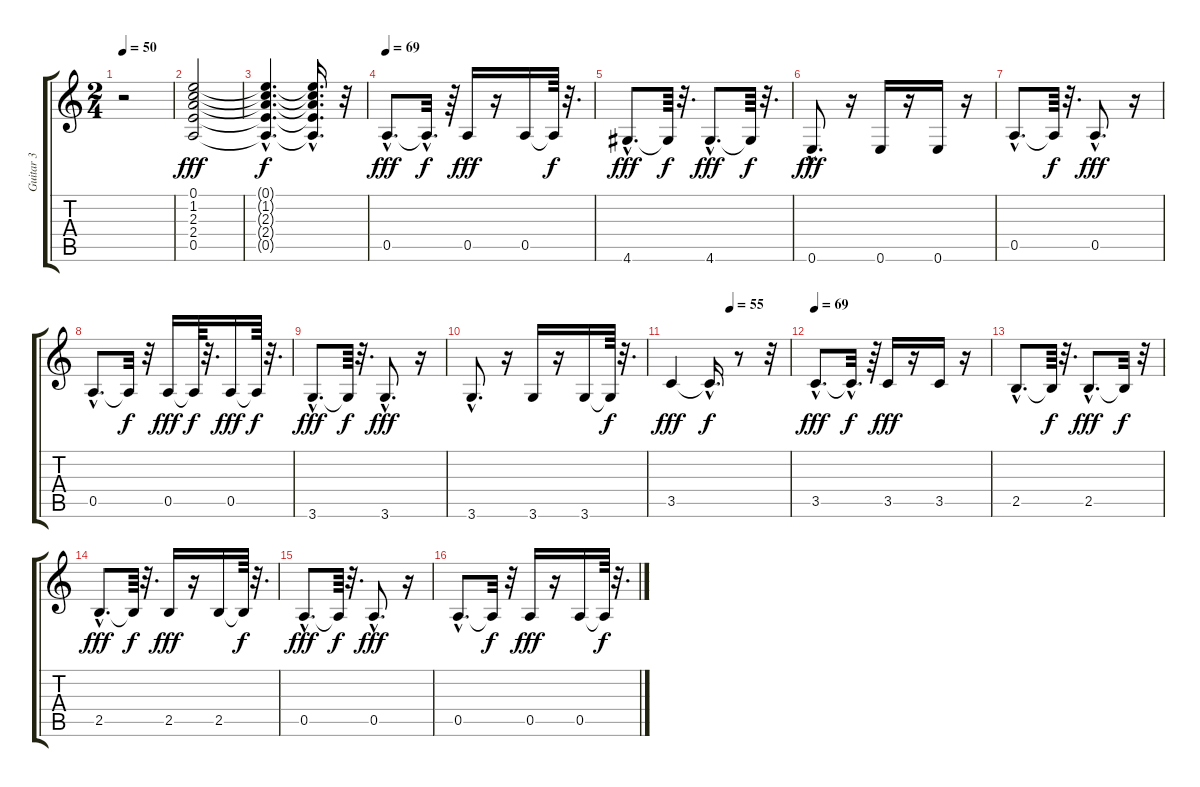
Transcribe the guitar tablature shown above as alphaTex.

\track ("Guitar 3" "Guitar 3") {instrument acousticguitarnylon}
\staff {score tabs}
\tuning (E4 B3 G3 D3 A2 E2) {hide}
\ts (2 4)
\tempo 50
\clef g2
\ks c
r.2{dy fff instrument acousticguitarnylon} |
(0.1 1.2 2.3 2.4 0.5).2{volume 12 instrument acousticguitarnylon} |
(0.1{hac t} 1.2{hac t} 2.3{hac t} 2.4{hac t} 0.5{hac t}).4{d dy f} (0.1{t} 1.2{t} 2.3{hac t} 2.4{t} 0.5{t}).16{d} r.32 |
\tempo 69
0.5{hac}.8{d dy fff} 0.5{hac t}.32{d dy f} r.64 0.5.16{dy fff} r.16 0.5.16 0.5{t}.64{dy f} r.32{d} |
4.6{hac}.8{d dy fff} 4.6{t}.64{dy f} r.32{d} 4.6{hac}.8{d dy fff} 4.6{t}.64{dy f} r.32{d} |
0.6{hac}.8{d dy fff} r.16 0.6.16 r.16 0.6.16 r.16 |
0.5{hac}.8{d} 0.5{t}.64{dy f} r.32{d} 0.5{hac}.8{d dy fff} r.16 |
0.5{hac}.8{d} 0.5{t}.32{dy f} r.32 0.5.16{dy fff} 0.5{t}.64{dy f} r.32{d} 0.5.16{dy fff} 0.5{t}.64{dy f} r.32{d} |
3.6{hac}.8{d dy fff} 3.6{t}.64{dy f} r.32{d} 3.6{hac}.8{d dy fff} r.16 |
3.6{hac}.8{d} r.16 3.6.16 r.16 3.6.16 3.6{t}.64{dy f} r.32{d} |
\tempo (55 0.5)
3.5.4{dy fff} 3.5{hac t}.16{d dy f} r.8 r.32 |
\tempo 69
3.5{hac}.8{d dy fff} 3.5{hac t}.32{d dy f} r.64 3.5.16{dy fff} r.16 3.5.16 r.16 |
2.5{hac}.8{d} 2.5{t}.64{dy f} r.32{d} 2.5{hac}.8{d dy fff} 2.5{t}.32{dy f} r.32 |
2.5{hac}.8{d dy fff} 2.5{t}.64{dy f} r.32{d} 2.5.16{dy fff} r.16 2.5.16 2.5{t}.64{dy f} r.32{d} |
0.5{hac}.8{d dy fff} 0.5{t}.64{dy f} r.32{d} 0.5{hac}.8{d dy fff} r.16 |
0.5{hac}.8{d} 0.5{t}.32{dy f} r.32 0.5.16{dy fff} r.16 0.5.16 0.5{t}.64{dy f} r.32{d}
